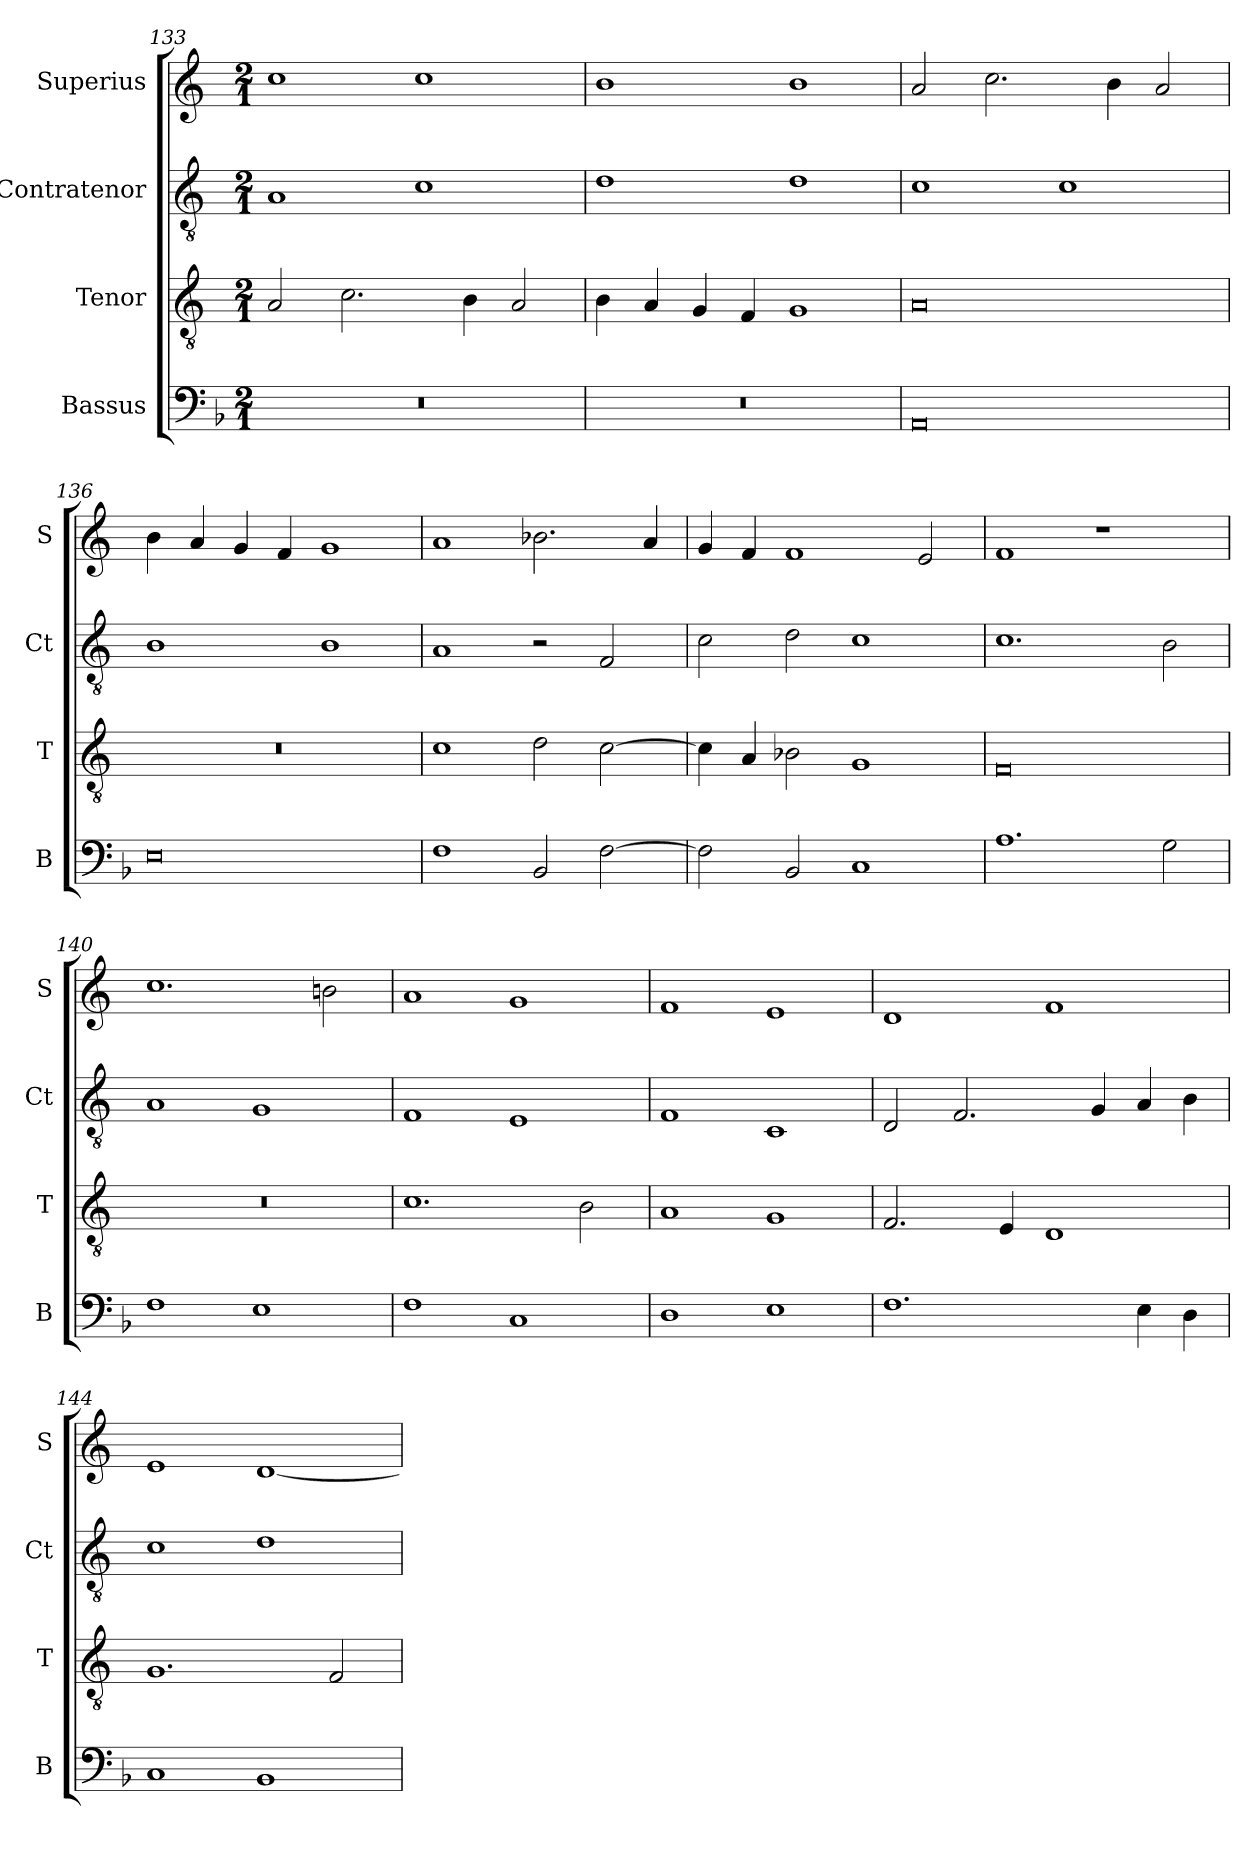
**kern	**kern	**kern	**kern
*part4	*part3	*part2	*part1
*staff4	*staff3	*staff2	*staff1
*I"Bassus	*I"Tenor	*I"Contratenor	*I"Superius
*I'B	*I'T	*I'Ct	*I'S
*clefF4	*clefGv2	*clefGv2	*clefG2
*k[b-]	*k[]	*k[]	*k[]
*M2/1	*M2/1	*M2/1	*M2/1
=133	=133	=133	=133
0r	2A/	1A	1cc
.	2.c\	.	.
.	.	1c	1cc
.	4B\	.	.
.	2A/	.	.
=134	=134	=134	=134
0r	4B\	1d	1b
.	4A/	.	.
.	4G/	.	.
.	4F/	.	.
.	1G	1d	1b
=135	=135	=135	=135
0AA	0A	1c	2a/
.	.	.	2.cc\
.	.	1c	.
.	.	.	4b\
.	.	.	2a/
=136	=136	=136	=136
0E	0r	1B	4b\
.	.	.	4a/
.	.	.	4g/
.	.	.	4f/
.	.	1B	1g
=137	=137	=137	=137
1F	1c	1A	1a
2BB-/	2d\	2r	2.b-X\
[2F\	[2c\	2F/	.
.	.	.	4a/
=138	=138	=138	=138
2F\]	4c\]	2c\	4g/
.	4A/	.	4f/
2BB-/	2B-X\	2d\	1f
1C	1G	1c	.
.	.	.	2e/
=139	=139	=139	=139
1.A	0F	1.c	1f
.	.	.	1r
2G\	.	2B\	.
=140	=140	=140	=140
1F	0r	1A	1.cc
1E	.	1G	.
.	.	.	2bn\
=141	=141	=141	=141
1F	1.c	1F	1a
1C	.	1E	1g
.	2B\	.	.
=142	=142	=142	=142
1D	1A	1F	1f
1E	1G	1C	1e
=143	=143	=143	=143
1.F	2.F/	2D/	1d
.	.	2.F/	.
.	4E/	.	.
.	1D	.	1f
.	.	4G/	.
4E\	.	4A/	.
4D\	.	4B\	.
=144	=144	=144	=144
1C	1.G	1c	1e
1BB-	.	1d	[1d
.	2F/	.	.
=	=	=	=
*-	*-	*-	*-
